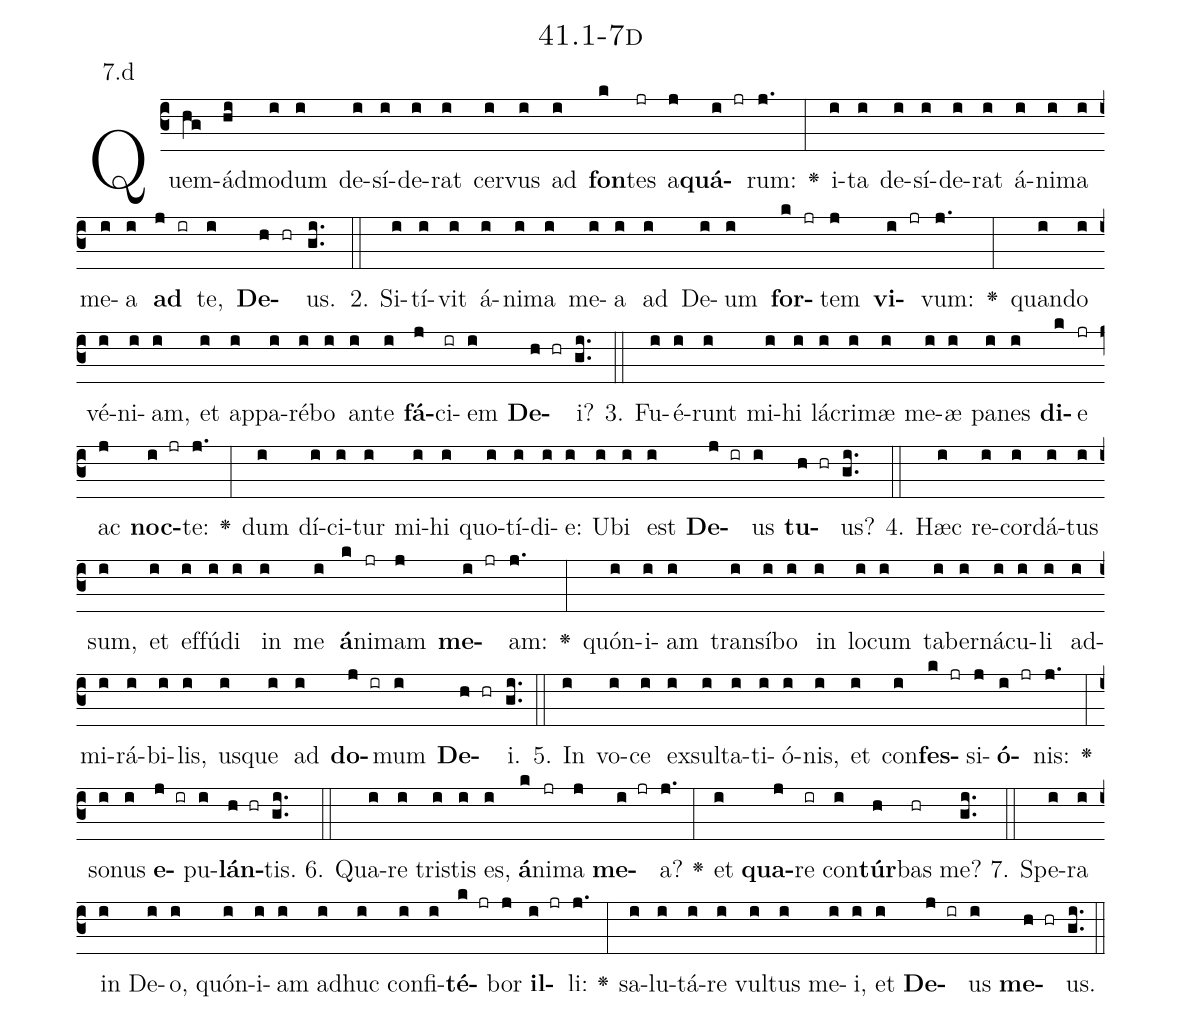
name: 41.1-7d;
annotation: 7.d;
%%
(c3)Quem(hg)ád(hi)mo(i)dum(i) de(i)sí(i)de(i)rat(i) cer(i)vus(i) ad(i) <b>fon</b>(k)tes(jr) a(j)<b>quá</b>(i jr)rum:(j.) <v>\greheightstar</v>(:) i(i)ta(i) de(i)sí(i)de(i)rat(i) á(i)ni(i)ma(i) me(i)a(i) <b>ad</b>(j ir) te,(i) <b>De</b>(h hr)us.(gi..) (::)
2. Si(i)tí(i)vit(i) á(i)ni(i)ma(i) me(i)a(i) ad(i) De(i)um(i) <b>for</b>(k jr)tem(j) <b>vi</b>(i jr)vum:(j.) <v>\greheightstar</v>(:) quan(i)do(i) vé(i)ni(i)am,(i) et(i) ap(i)pa(i)ré(i)bo(i) an(i)te(i) <b>fá</b>(j)ci(ir)em(i) <b>De</b>(h hr)i?(gi..) (::)
3. Fu(i)é(i)runt(i) mi(i)hi(i) lá(i)cri(i)mæ(i) me(i)æ(i) pa(i)nes(i) <b>di</b>(k)e(jr) ac(j) <b>noc</b>(i jr)te:(j.) <v>\greheightstar</v>(:) dum(i) dí(i)ci(i)tur(i) mi(i)hi(i) quo(i)tí(i)di(i)e:(i) U(i)bi(i) est(i) <b>De</b>(j ir)us(i) <b>tu</b>(h hr)us?(gi..) (::)
4. Hæc(i) re(i)cor(i)dá(i)tus(i) sum,(i) et(i) ef(i)fú(i)di(i) in(i) me(i) <b>á</b>(k)ni(jr)mam(j) <b>me</b>(i jr)am:(j.) <v>\greheightstar</v>(:) quón(i)i(i)am(i) trans(i)í(i)bo(i) in(i) lo(i)cum(i) ta(i)ber(i)ná(i)cu(i)li(i) ad(i)mi(i)rá(i)bi(i)lis,(i) us(i)que(i) ad(i) <b>do</b>(j ir)mum(i) <b>De</b>(h hr)i.(gi..) (::)
5. In(i) vo(i)ce(i) ex(i)sul(i)ta(i)ti(i)ó(i)nis,(i) et(i) con(i)<b>fes</b>(k jr)si(j)<b>ó</b>(i jr)nis:(j.) <v>\greheightstar</v>(:) so(i)nus(i) <b>e</b>(j ir)pu(i)<b>lán</b>(h hr)tis.(gi..) (::)
6. Qua(i)re(i) tris(i)tis(i) es,(i) <b>á</b>(k)ni(jr)ma(j) <b>me</b>(i jr)a?(j.) <v>\greheightstar</v>(:) et(i) <b>qua</b>(j)re(ir) con(i)<b>túr</b>(h)bas(hr) me?(gi..) (::)
7. Spe(i)ra(i) in(i) De(i)o,(i) quón(i)i(i)am(i) ad(i)huc(i) con(i)fi(i)<b>té</b>(k jr)bor(j) <b>il</b>(i jr)li:(j.) <v>\greheightstar</v>(:) sa(i)lu(i)tá(i)re(i) vul(i)tus(i) me(i)i,(i) et(i) <b>De</b>(j ir)us(i) <b>me</b>(h hr)us.(gi..) (::)
